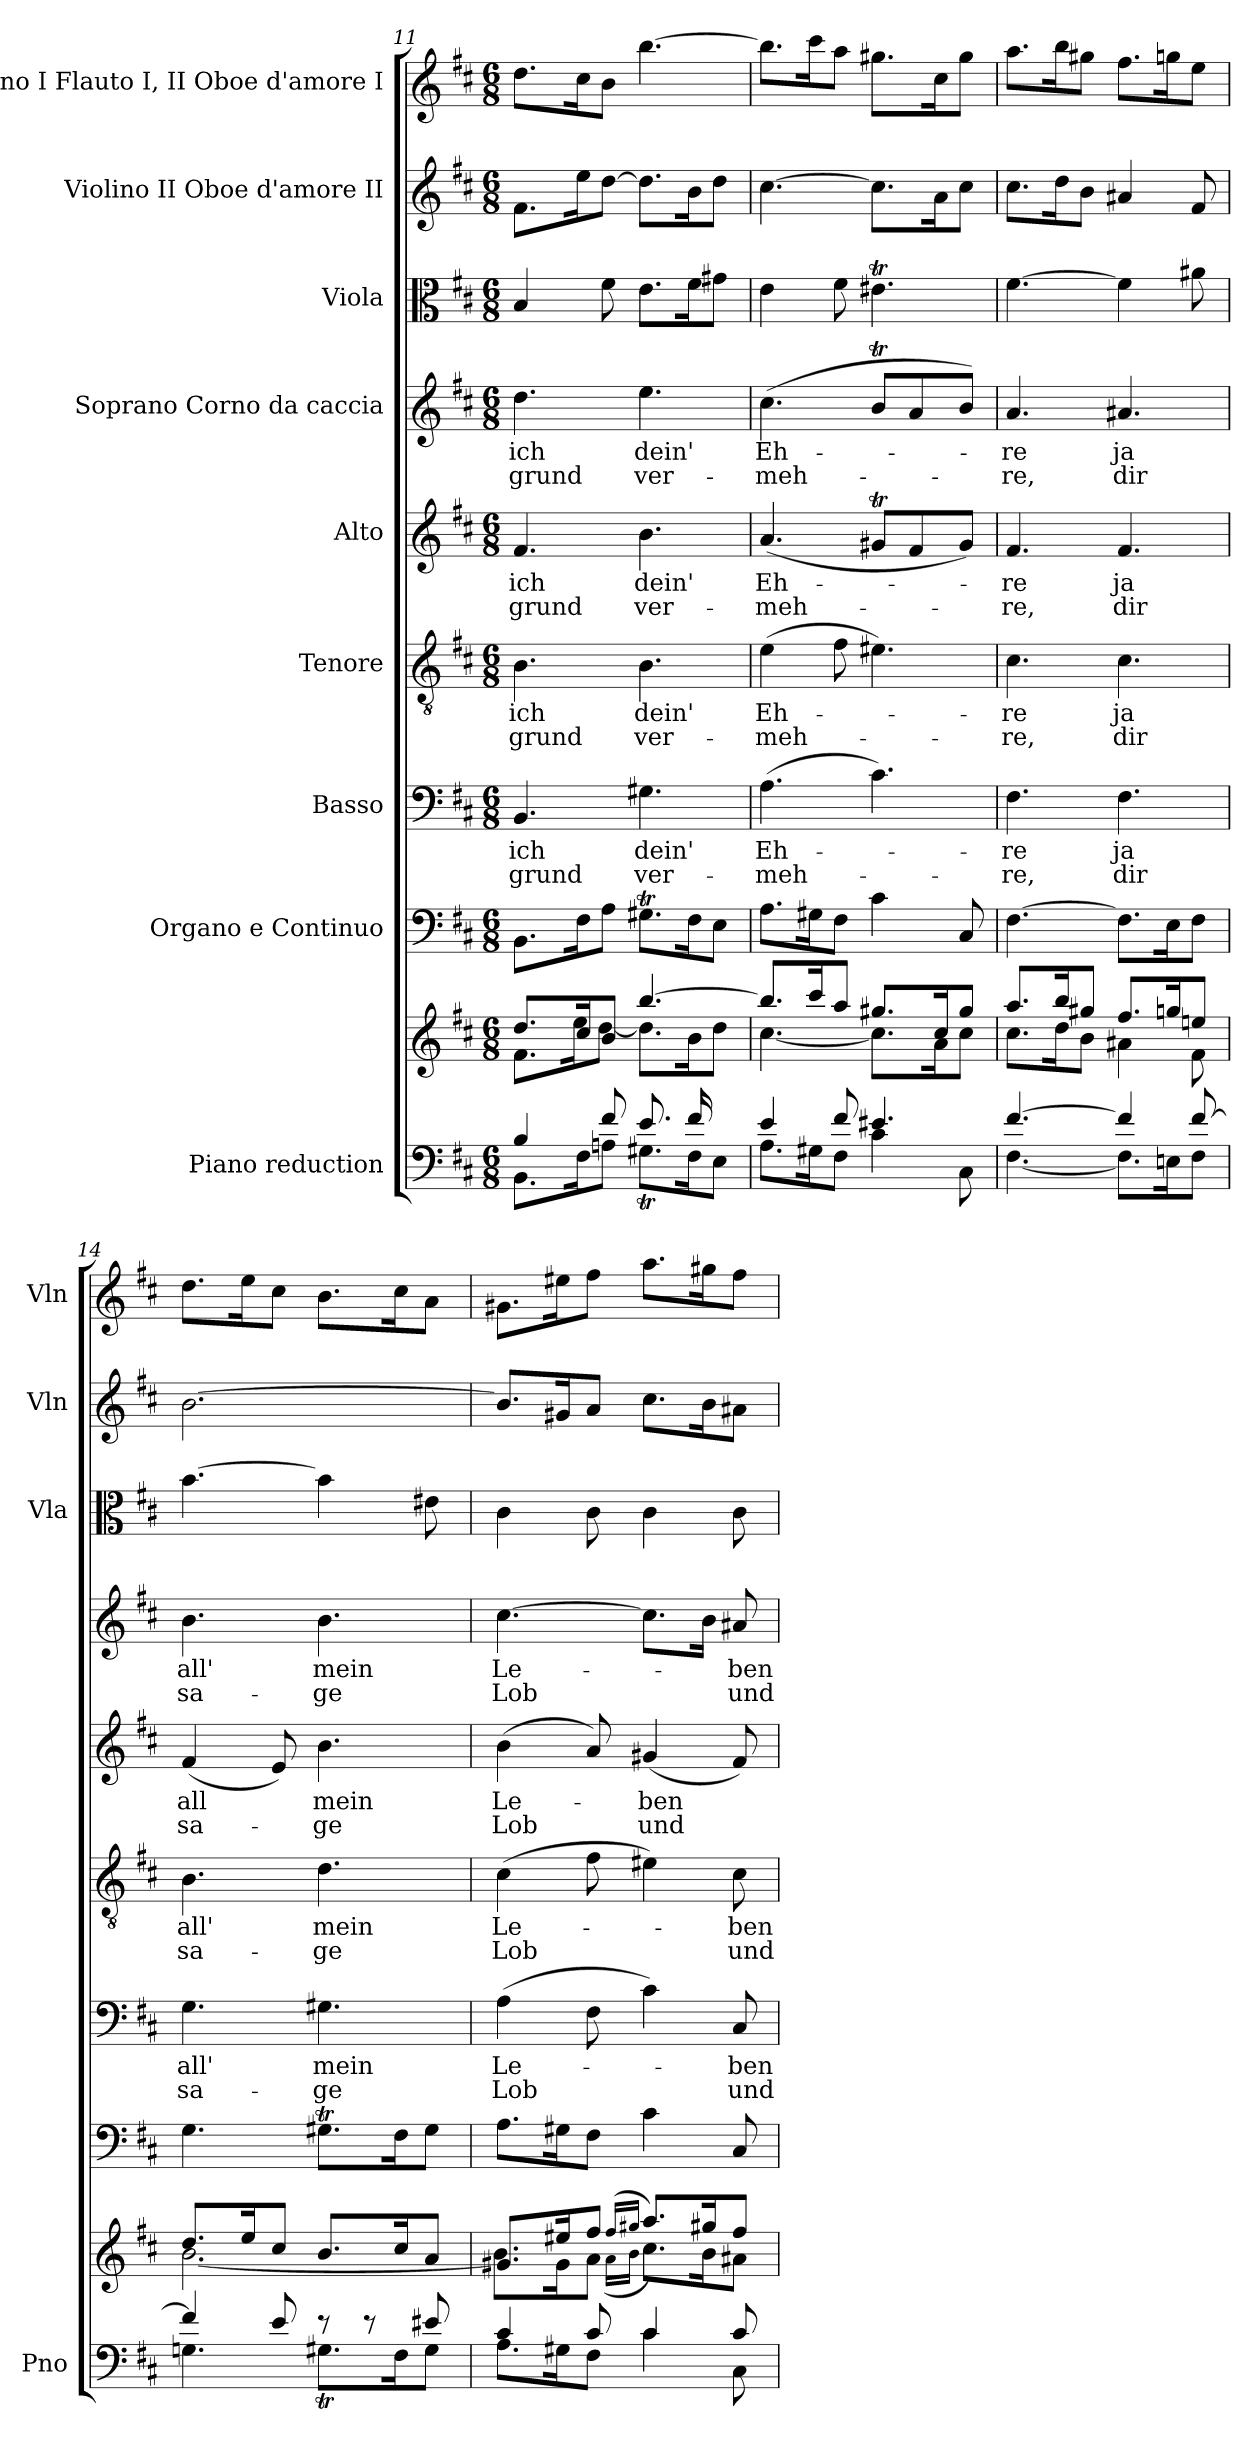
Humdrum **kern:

**kern	**kern	**kern	**kern	**text	**text	**kern	**text	**text	**kern	**text	**text	**kern	**text	**text	**kern	**kern	**kern
*part9	*part9	*part8	*part7	*part7	*part7	*part6	*part6	*part6	*part5	*part5	*part5	*part4	*part4	*part4	*part3	*part2	*part1
*staff10	*staff9	*staff8	*staff7	*staff7	*staff7	*staff6	*staff6	*staff6	*staff5	*staff5	*staff5	*staff4	*staff4	*staff4	*staff3	*staff2	*staff1
*I"Piano reduction	*	*I"Organo e Continuo	*I"Basso	*	*	*I"Tenore	*	*	*I"Alto	*	*	*I"Soprano Corno da caccia	*	*	*I"Viola	*I"Violino II Oboe d'amore II	*I"Violino I Flauto I, II Oboe d'amore I
*I'Pno	*	*	*	*	*	*	*	*	*	*	*	*	*	*	*I'Vla	*I'Vln	*I'Vln
*clefF4	*clefG2	*clefF4	*clefF4	*	*	*clefGv2	*	*	*clefG2	*	*	*clefG2	*	*	*clefC3	*clefG2	*clefG2
*k[f#c#]	*k[f#c#]	*k[f#c#]	*k[f#c#]	*	*	*k[f#c#]	*	*	*k[f#c#]	*	*	*k[f#c#]	*	*	*k[f#c#]	*k[f#c#]	*k[f#c#]
*M6/8	*M6/8	*M6/8	*M6/8	*	*	*M6/8	*	*	*M6/8	*	*	*M6/8	*	*	*M6/8	*M6/8	*M6/8
=11	=11	=11	=11	=11	=11	=11	=11	=11	=11	=11	=11	=11	=11	=11	=11	=11	=11
*^	*^	*	*	*	*	*	*	*	*	*	*	*	*	*	*	*	*
*	*	*	*^	*	*	*	*	*	*	*	*	*	*	*	*	*	*	*	*
!	!	!	!	!	!	!	!LO:LY:b	!LO:LY:b	!	!LO:LY:b	!LO:LY:b	!	!LO:LY:b	!LO:LY:b	!	!LO:LY:b	!LO:LY:b	!	!	!
4B/	8.BB\L	8.dd/L	8.f#\L	8ryy	8.BB\L	4.BB/	ich	-grund	4.B\	ich	-grund	4.f#/	ich	-grund	4.dd\	ich	grund	4B/	8.f#\L	8.dd\L
*	*	*	*v	*v	*	*	*	*	*	*	*	*	*	*	*	*	*	*	*	*
.	16F#\K	16cc#/K	16ee\K	16F#\K	.	.	.	.	.	.	.	.	.	.	.	.	.	16ee\K	16cc#\K
8f#/	8An\J	8b/J	[>8dd\J	8A\J	.	.	.	.	.	.	.	.	.	.	.	.	8f#\	[8dd\J	8b\J
!	!	!	!	!	!	!LO:LY:b	!LO:LY:b	!	!LO:LY:b	!LO:LY:b	!	!LO:LY:b	!LO:LY:b	!	!LO:LY:b	!LO:LY:b	!	!	!
8.e/L	8.G#Xt\L	[>4.bb/	8.dd\L]	8.G#Xt\L	4.G#X\	dein'	ver-	4.B\	dein'	ver-	4.b\	dein'	ver-	4.ee\	dein'	ver-	8.e\L	8.dd\L]	[>4.bb\
16f#/K	16F#\K	.	16b\K	16F#\K	.	.	.	.	.	.	.	.	.	.	.	.	16f#\K	16b\K	.
*	*	*	*^	*	*	*	*	*	*	*	*	*	*	*	*	*	*	*	*
8ryy	8E\J	.	8dd\J	8g#X\J	8E\J	.	.	.	.	.	.	.	.	.	.	.	.	8g#X\J	8dd\J	.
=12	=12	=12	=12	=12	=12	=12	=12	=12	=12	=12	=12	=12	=12	=12	=12	=12	=12	=12	=12	=12
!	!	!	!	!	!	!	!LO:LY:b	!LO:LY:b	!	!LO:LY:b	!LO:LY:b	!	!LO:LY:b	!LO:LY:b	!	!LO:LY:b	!LO:LY:b	!	!	!
*	*	*	*v	*v	*	*	*	*	*	*	*	*	*	*	*	*	*	*	*	*
4e/	8.A\L	8.bb/L]	[4.cc#\	8.A\L	(4.A\	Eh-	-meh-	(4e\	Eh-	-meh-	(4.a/	Eh-	-meh-	(4.cc#\	Eh-	-meh-	4e\	[>4.cc#\	8.bb\L]
.	16G#X\K	16ccc#/K	.	16G#X\K	.	.	.	.	.	.	.	.	.	.	.	.	.	.	16ccc#\K
8f#/	8F#\J	8aa/J	.	8F#\J	.	.	.	8f#\	.	.	.	.	.	.	.	.	8f#\	.	8aa\J
4.e#X/	4c#\	8.gg#X/L	8.cc#\L]	4c#\	4.c#\)	.	.	4.e#X\)	.	.	8g#Xt/L	.	.	8bT/L	.	.	4.e#Xt\	8.cc#\L]	8.gg#X\L
.	.	.	.	.	.	.	.	.	.	.	8f#/	.	.	8a/	.	.	.	.	.
.	.	16cc#/K	16a\K	.	.	.	.	.	.	.	.	.	.	.	.	.	.	16a\K	16cc#\K
.	8C#\	8gg#/J	8cc#\J	8C#/	.	.	.	.	.	.	8g#/J)	.	.	8b/J)	.	.	.	8cc#\J	8gg#\J
=13	=13	=13	=13	=13	=13	=13	=13	=13	=13	=13	=13	=13	=13	=13	=13	=13	=13	=13	=13
!	!	!	!	!	!	!LO:LY:b	!LO:LY:b	!	!LO:LY:b	!LO:LY:b	!	!LO:LY:b	!LO:LY:b	!	!LO:LY:b	!LO:LY:b	!	!	!
[>4.f#/	[4.F#\	8.aa/L	8.cc#\L	[4.F#\	4.F#\	-re	-re,	4.c#\	-re	-re,	4.f#/	-re	-re,	4.a/	-re	-re,	[>4.f#\	8.cc#\L	8.aa\L
.	.	16bb/K	16dd\K	.	.	.	.	.	.	.	.	.	.	.	.	.	.	16dd\K	16bb\K
.	.	8gg#X/J	8b\J	.	.	.	.	.	.	.	.	.	.	.	.	.	.	8b\J	8gg#X\J
!	!	!	!	!	!	!LO:LY:b	!LO:LY:b	!	!LO:LY:b	!LO:LY:b	!	!LO:LY:b	!LO:LY:b	!	!LO:LY:b	!LO:LY:b	!	!	!
4f#/]	8.F#\L]	8.ff#/L	4a#X\	8.F#\L]	4.F#\	ja	dir	4.c#\	ja	dir	4.f#/	ja	dir	4.a#X/	ja	dir	4f#\]	4a#X/	8.ff#\L
.	16En\K	16ggn/K	.	16E\K	.	.	.	.	.	.	.	.	.	.	.	.	.	.	16ggn\K
[8f#/	8F#\J	8een/J	8f#\	8F#\J	.	.	.	.	.	.	.	.	.	.	.	.	8a#X\	8f#/	8ee\J
=14	=14	=14	=14	=14	=14	=14	=14	=14	=14	=14	=14	=14	=14	=14	=14	=14	=14	=14	=14
!	!	!	!	!	!	!LO:LY:b	!LO:LY:b	!	!LO:LY:b	!LO:LY:b	!	!LO:LY:b	!LO:LY:b	!	!LO:LY:b	!LO:LY:b	!	!	!
4f#/]	4.Gn\	8.dd/L	[2.b\	4.G\	4.G\	all'	sa-	4.B\	all'	sa-	(4f#/	all	sa-	4.b\	all'	sa-	[>4.b\	[2.b\	8.dd\L
.	.	16ee/K	.	.	.	.	.	.	.	.	.	.	.	.	.	.	.	.	16ee\K
8e/	.	8cc#/J	.	.	.	.	.	.	.	.	8e/)	.	.	.	.	.	.	.	8cc#\J
!	!	!	!	!	!	!LO:LY:b	!LO:LY:b	!	!LO:LY:b	!LO:LY:b	!	!LO:LY:b	!LO:LY:b	!	!LO:LY:b	!LO:LY:b	!	!	!
8r	8.G#Xt\L	8.b/L	.	8.G#Xt\L	4.G#X\	mein	-ge	4.d\	mein	-ge	4.b\	mein	-ge	4.b\	mein	-ge	4b\]	.	8.b\L
8r	.	.	.	.	.	.	.	.	.	.	.	.	.	.	.	.	.	.	.
.	16F#\K	16cc#/K	.	16F#\K	.	.	.	.	.	.	.	.	.	.	.	.	.	.	16cc#\K
8e#X/	8G#\J	8a/J	.	8G#\J	.	.	.	.	.	.	.	.	.	.	.	.	8e#X\	.	8a\J
!!LO:PB:g=z
=15	=15	=15	=15	=15	=15	=15	=15	=15	=15	=15	=15	=15	=15	=15	=15	=15	=15	=15	=15
!	!	!	!	!	!	!LO:LY:b	!LO:LY:b	!	!LO:LY:b	!LO:LY:b	!	!LO:LY:b	!LO:LY:b	!	!LO:LY:b	!LO:LY:b	!	!	!
4c#/	8.A\L	8.g#X/L	8.b\L]	8.A\L	(4A\	Le-	Lob	(4c#\	Le-	Lob	(4b\	Le-	Lob	[4.cc#\	Le-	Lob	4c#\	8.b/L]	8.g#X\L
.	16G#X\K	16ee#X/K	16g#\K	16G#X\K	.	.	.	.	.	.	.	.	.	.	.	.	.	16g#X/K	16ee#X\K
8c#/	8F#\J	8ff#/J	8a\J	8F#\J	8F#\	.	.	8f#\	.	.	8a/)	.	.	.	.	.	8c#\	8a/J	8ff#\J
.	.	(>16qff#/LL	(<16qa\LL	.	.	.	.	.	.	.	.	.	.	.	.	.	.	.	.
.	.	16qgg#X/JJ	16qb\JJ	.	.	.	.	.	.	.	.	.	.	.	.	.	.	.	.
!	!	!	!	!	!	!	!	!	!	!	!	!LO:LY:b	!LO:LY:b	!	!	!	!	!	!
4c#/	4c#\	8.aa/L)	8.cc#\L)	4c#\	4c#\)	.	.	4e#X\)	.	.	(4g#X/	-ben	und	8.cc#\L]	.	.	4c#\	8.cc#\L	8.aa\L
.	.	16gg#/K	16b\K	.	.	.	.	.	.	.	.	.	.	16b\Jk	.	.	.	16b\K	16gg#X\K
!	!	!	!	!	!	!LO:LY:b	!LO:LY:b	!	!LO:LY:b	!LO:LY:b	!	!	!	!	!LO:LY:b	!LO:LY:b	!	!	!
8c#/	8C#\	8ff#/J	8a#X\J	8C#/	8C#/	-ben	und	8c#\	-ben	und	8f#/)	.	.	8a#X/	-ben	und	8c#\	8a#X\J	8ff#\J
*v	*v	*	*	*	*	*	*	*	*	*	*	*	*	*	*	*	*	*	*
*	*v	*v	*	*	*	*	*	*	*	*	*	*	*	*	*	*	*	*
=	=	=	=	=	=	=	=	=	=	=	=	=	=	=	=	=	=
*-	*-	*-	*-	*-	*-	*-	*-	*-	*-	*-	*-	*-	*-	*-	*-	*-	*-
